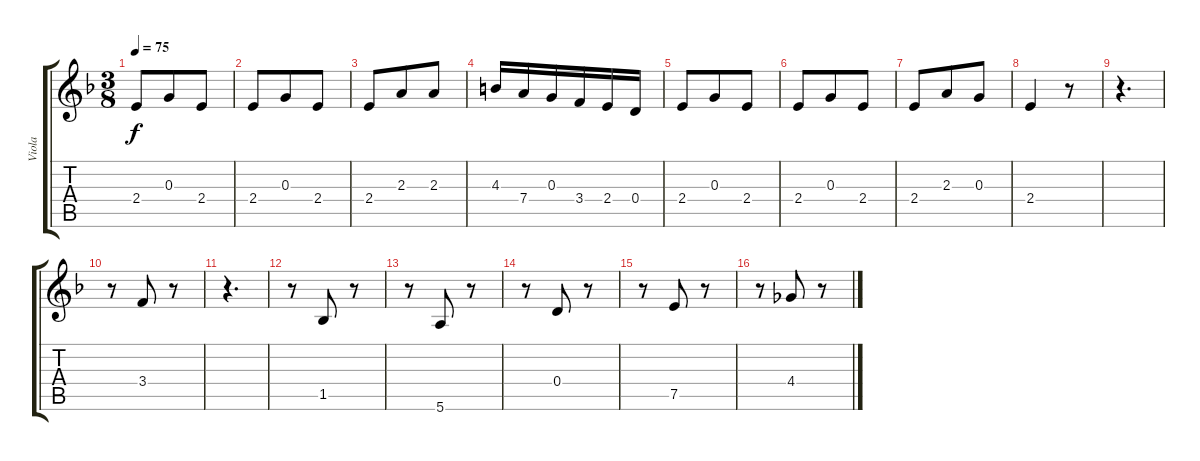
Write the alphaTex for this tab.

\track ("Viola" "Viola") {instrument acousticguitarsteel}
\staff {score tabs}
\tuning (E4 B3 G3 D3 A2 E2) {hide}
\ts (3 8)
\tempo 75
\clef g2
\ks f
2.4.8{dy f} 0.3.8 2.4.8 |
2.4.8 0.3.8 2.4.8 |
2.4.8 2.3.8 2.3.8 |
4.3.16 7.4.16 0.3.16 3.4.16 2.4.16 0.4.16 |
2.4.8 0.3.8 2.4.8 |
2.4.8 0.3.8 2.4.8 |
2.4.8 2.3.8 0.3.8 |
2.4.4 r.8 |
r.4{d} |
r.8 3.4.8 r.8 |
r.4{d} |
r.8 1.5.8 r.8 |
r.8 5.6.8 r.8 |
r.8 0.4.8 r.8 |
r.8 7.5.8 r.8 |
r.8 4.4.8 r.8
